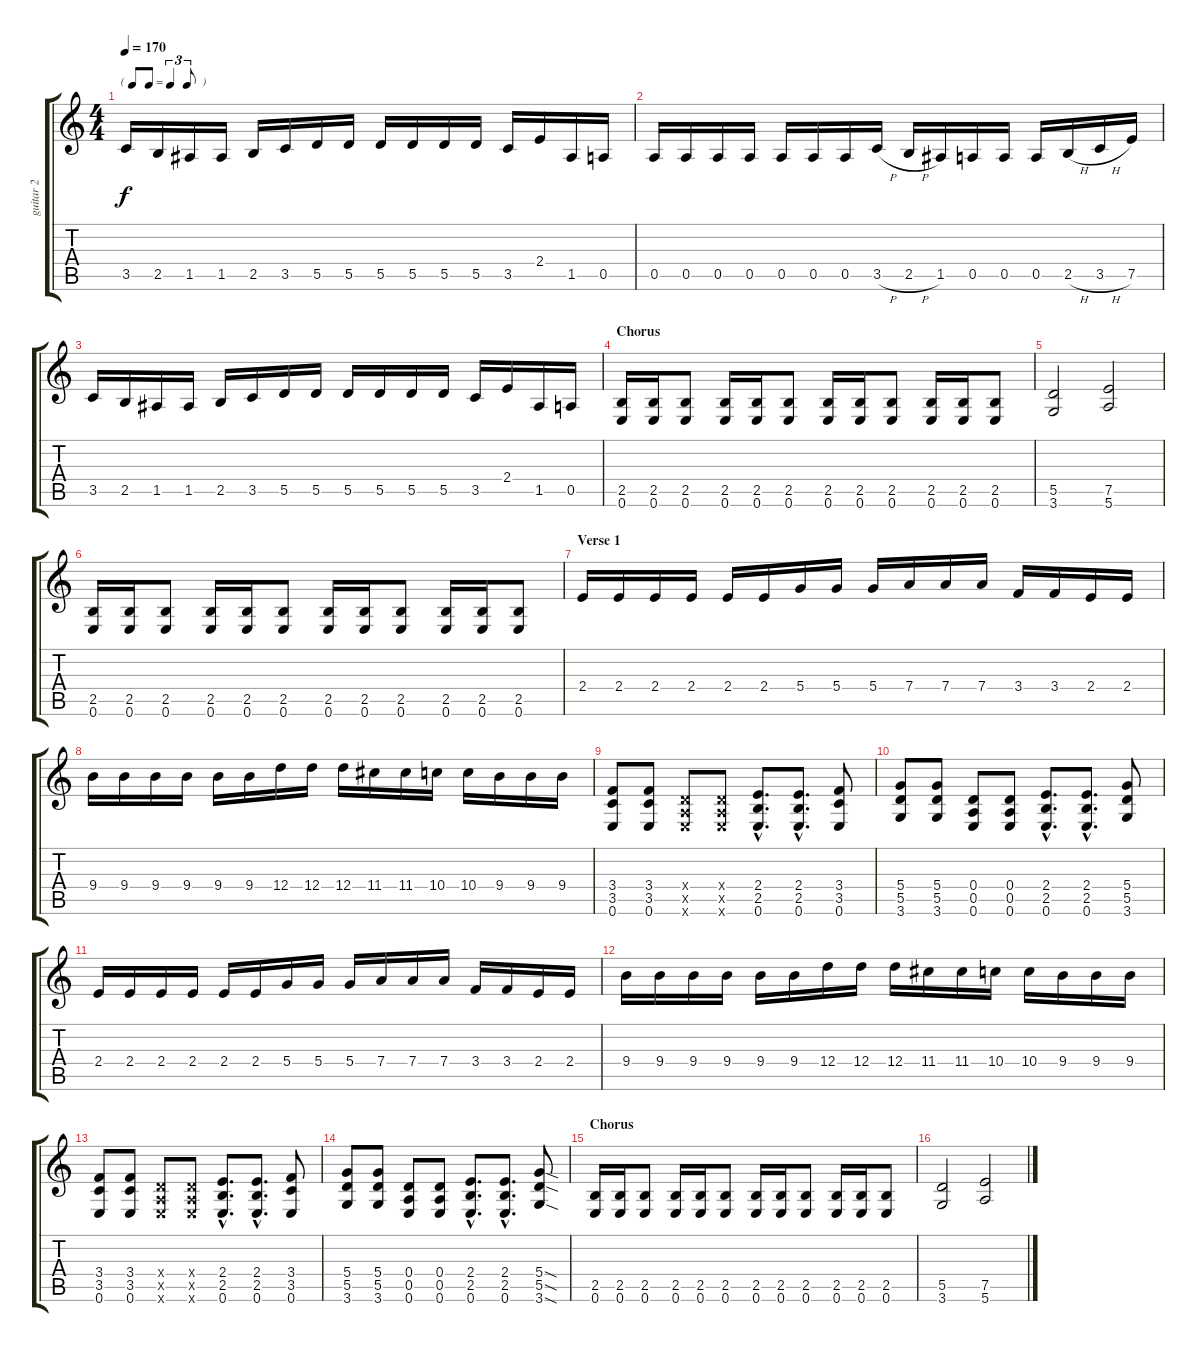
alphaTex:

\track ("guitar 2" "guitar 2") {instrument distortionguitar}
\staff {score tabs}
\tuning (E4 B3 G3 D3 A2 E2) {hide}
\ts (4 4)
\tf triplet8th
\tempo 170
\clef g2
\ks c
3.5.16{dy f} 2.5.16 1.5.16 1.5.16 2.5.16 3.5.16 5.5.16 5.5.16 5.5.16 5.5.16 5.5.16 5.5.16 3.5.16 2.4.16 1.5.16 0.5.16 |
0.5.16 0.5.16 0.5.16 0.5.16 0.5.16 0.5.16 0.5.16 3.5{h}.16 2.5{h}.16 1.5.16 0.5.16 0.5.16 0.5.16 2.5{h}.16 3.5{h}.16 7.5.16 |
3.5.16 2.5.16 1.5.16 1.5.16 2.5.16 3.5.16 5.5.16 5.5.16 5.5.16 5.5.16 5.5.16 5.5.16 3.5.16 2.4.16 1.5.16 0.5.16 |
\section ("" "Chorus")
(2.5 0.6).16 (2.5 0.6).16 (2.5 0.6).8 (2.5 0.6).16 (2.5 0.6).16 (2.5 0.6).8 (2.5 0.6).16 (2.5 0.6).16 (2.5 0.6).8 (2.5 0.6).16 (2.5 0.6).16 (2.5 0.6).8 |
(5.5 3.6).2 (7.5 5.6).2 |
(2.5 0.6).16 (2.5 0.6).16 (2.5 0.6).8 (2.5 0.6).16 (2.5 0.6).16 (2.5 0.6).8 (2.5 0.6).16 (2.5 0.6).16 (2.5 0.6).8 (2.5 0.6).16 (2.5 0.6).16 (2.5 0.6).8 |
\section ("" "Verse 1")
2.4.16 2.4.16 2.4.16 2.4.16 2.4.16 2.4.16 5.4.16 5.4.16 5.4.16 7.4.16 7.4.16 7.4.16 3.4.16 3.4.16 2.4.16 2.4.16 |
9.4.16 9.4.16 9.4.16 9.4.16 9.4.16 9.4.16 12.4.16 12.4.16 12.4.16 11.4.16 11.4.16 10.4.16 10.4.16 9.4.16 9.4.16 9.4.16 |
(3.4 3.5 0.6).8 (3.4 3.5 0.6).8 (0.4{x} 0.5{x} 0.6{x}).8 (0.4{x} 0.5{x} 0.6{x}).8 (2.4{hac} 2.5{hac} 0.6{hac}).8{d} (2.4{hac} 2.5{hac} 0.6{hac}).8{d} (3.4 3.5 0.6).8 |
(5.4 5.5 3.6).8 (5.4 5.5 3.6).8 (0.4 0.5 0.6).8 (0.4 0.5 0.6).8 (2.4{hac} 2.5{hac} 0.6{hac}).8{d} (2.4{hac} 2.5{hac} 0.6{hac}).8{d} (5.4 5.5 3.6).8 |
2.4.16 2.4.16 2.4.16 2.4.16 2.4.16 2.4.16 5.4.16 5.4.16 5.4.16 7.4.16 7.4.16 7.4.16 3.4.16 3.4.16 2.4.16 2.4.16 |
9.4.16 9.4.16 9.4.16 9.4.16 9.4.16 9.4.16 12.4.16 12.4.16 12.4.16 11.4.16 11.4.16 10.4.16 10.4.16 9.4.16 9.4.16 9.4.16 |
(3.4 3.5 0.6).8 (3.4 3.5 0.6).8 (0.4{x} 0.5{x} 0.6{x}).8 (0.4{x} 0.5{x} 0.6{x}).8 (2.4{hac} 2.5{hac} 0.6{hac}).8{d} (2.4{hac} 2.5{hac} 0.6{hac}).8{d} (3.4 3.5 0.6).8 |
(5.4 5.5 3.6).8 (5.4 5.5 3.6).8 (0.4 0.5 0.6).8 (0.4 0.5 0.6).8 (2.4{hac} 2.5{hac} 0.6{hac}).8{d} (2.4{hac} 2.5{hac} 0.6{hac}).8{d} (5.4{sod} 5.5{sod} 3.6{sod}).8 |
\section ("" "Chorus")
(2.5 0.6).16 (2.5 0.6).16 (2.5 0.6).8 (2.5 0.6).16 (2.5 0.6).16 (2.5 0.6).8 (2.5 0.6).16 (2.5 0.6).16 (2.5 0.6).8 (2.5 0.6).16 (2.5 0.6).16 (2.5 0.6).8 |
(5.5 3.6).2 (7.5 5.6).2
